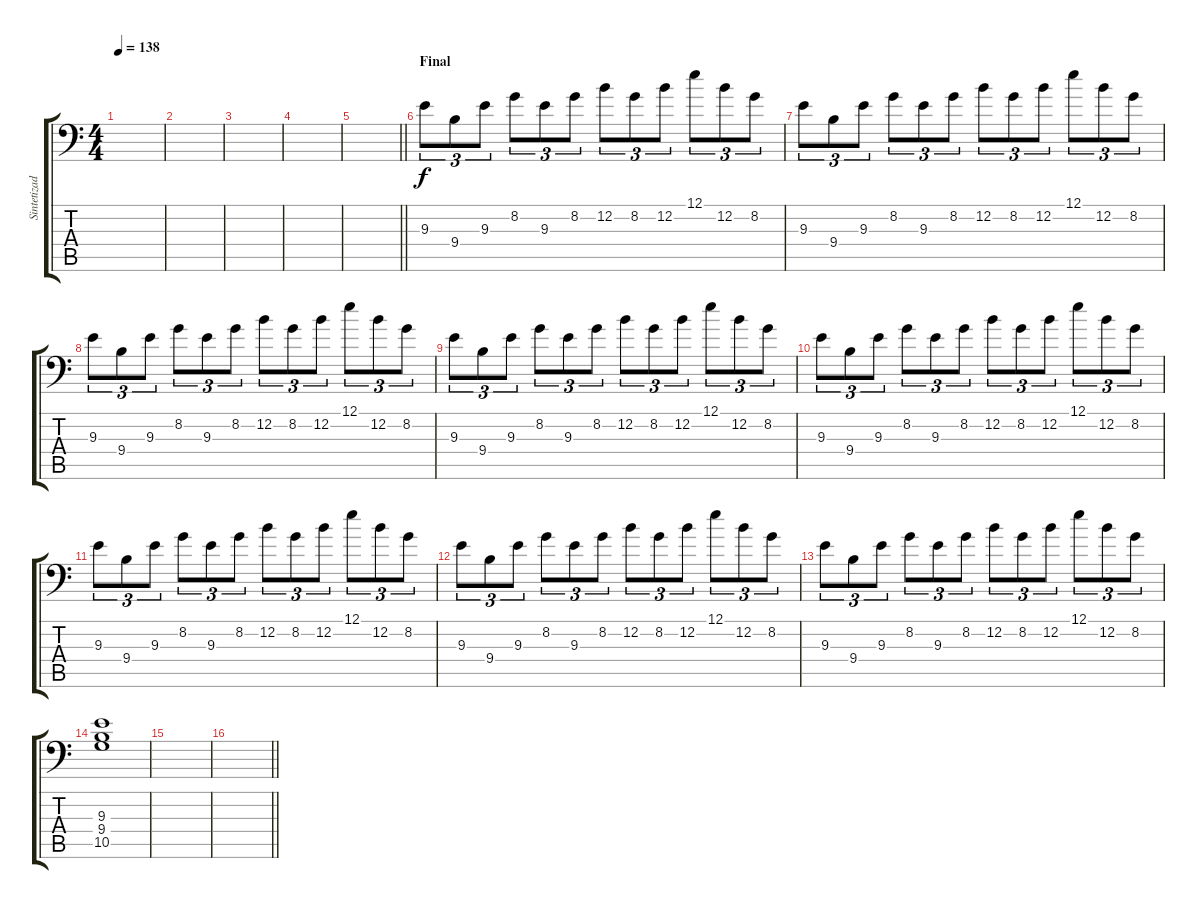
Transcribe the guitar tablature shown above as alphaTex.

\track ("Sintetizador 2" "Sintetizad") {instrument electricbassfinger}
\staff {score tabs}
\tuning (E3 B2 G2 D2 A1 E1) {hide}
\ts (4 4)
\tempo 138
\clef f4
\ks c
|
|
|
|
\barLineRight lightlight
|
\section ("" "Final")
9.3.8{tu (3 2) dy f volume 16} 9.4.8{tu (3 2)} 9.3.8{tu (3 2)} 8.2.8{tu (3 2)} 9.3.8{tu (3 2)} 8.2.8{tu (3 2)} 12.2.8{tu (3 2)} 8.2.8{tu (3 2)} 12.2.8{tu (3 2)} 12.1.8{tu (3 2)} 12.2.8{tu (3 2)} 8.2.8{tu (3 2)} |
9.3.8{tu (3 2) volume 16} 9.4.8{tu (3 2)} 9.3.8{tu (3 2)} 8.2.8{tu (3 2)} 9.3.8{tu (3 2)} 8.2.8{tu (3 2)} 12.2.8{tu (3 2)} 8.2.8{tu (3 2)} 12.2.8{tu (3 2)} 12.1.8{tu (3 2)} 12.2.8{tu (3 2)} 8.2.8{tu (3 2)} |
9.3.8{tu (3 2) volume 16} 9.4.8{tu (3 2)} 9.3.8{tu (3 2)} 8.2.8{tu (3 2)} 9.3.8{tu (3 2)} 8.2.8{tu (3 2)} 12.2.8{tu (3 2)} 8.2.8{tu (3 2)} 12.2.8{tu (3 2)} 12.1.8{tu (3 2)} 12.2.8{tu (3 2)} 8.2.8{tu (3 2)} |
9.3.8{tu (3 2) volume 16} 9.4.8{tu (3 2)} 9.3.8{tu (3 2)} 8.2.8{tu (3 2)} 9.3.8{tu (3 2)} 8.2.8{tu (3 2)} 12.2.8{tu (3 2)} 8.2.8{tu (3 2)} 12.2.8{tu (3 2)} 12.1.8{tu (3 2)} 12.2.8{tu (3 2)} 8.2.8{tu (3 2)} |
9.3.8{tu (3 2) volume 16} 9.4.8{tu (3 2)} 9.3.8{tu (3 2)} 8.2.8{tu (3 2)} 9.3.8{tu (3 2)} 8.2.8{tu (3 2)} 12.2.8{tu (3 2)} 8.2.8{tu (3 2)} 12.2.8{tu (3 2)} 12.1.8{tu (3 2)} 12.2.8{tu (3 2)} 8.2.8{tu (3 2)} |
9.3.8{tu (3 2) volume 16} 9.4.8{tu (3 2)} 9.3.8{tu (3 2)} 8.2.8{tu (3 2)} 9.3.8{tu (3 2)} 8.2.8{tu (3 2)} 12.2.8{tu (3 2)} 8.2.8{tu (3 2)} 12.2.8{tu (3 2)} 12.1.8{tu (3 2)} 12.2.8{tu (3 2)} 8.2.8{tu (3 2)} |
9.3.8{tu (3 2) volume 16} 9.4.8{tu (3 2)} 9.3.8{tu (3 2)} 8.2.8{tu (3 2)} 9.3.8{tu (3 2)} 8.2.8{tu (3 2)} 12.2.8{tu (3 2)} 8.2.8{tu (3 2)} 12.2.8{tu (3 2)} 12.1.8{tu (3 2)} 12.2.8{tu (3 2)} 8.2.8{tu (3 2)} |
9.3.8{tu (3 2) volume 16} 9.4.8{tu (3 2)} 9.3.8{tu (3 2)} 8.2.8{tu (3 2)} 9.3.8{tu (3 2)} 8.2.8{tu (3 2)} 12.2.8{tu (3 2)} 8.2.8{tu (3 2)} 12.2.8{tu (3 2)} 12.1.8{tu (3 2)} 12.2.8{tu (3 2)} 8.2.8{tu (3 2)} |
(9.3 9.4 10.5).1 |
|
\barLineRight lightlight
